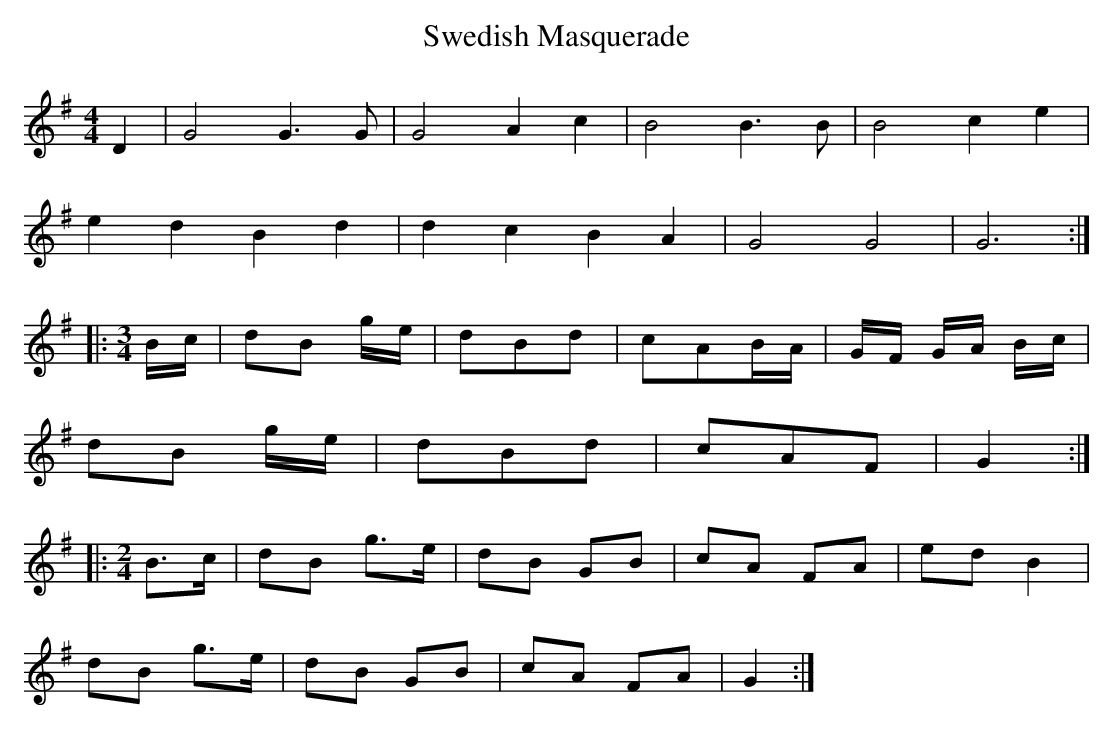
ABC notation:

X:1
T:Swedish Masquerade
M:4/4
L:1/4
K:G
D | G2 G>G | G2 Ac | B2 B>B | B2 ce |
ed Bd | dc BA | G2 G2 | G3 ::
[M:3/4] [L:1/8]  B/c/ | dB g/e/ | dBd | cAB/A/ | G/F/ G/A/ B/c/ |
dB g/e/ | dBd | cAF | G2 ::
[M:2/4] [L:1/8] B>c | dB g>e | dB GB | cA FA | ed B2 |
dB g>e | dB GB | cA FA | G2 :|
